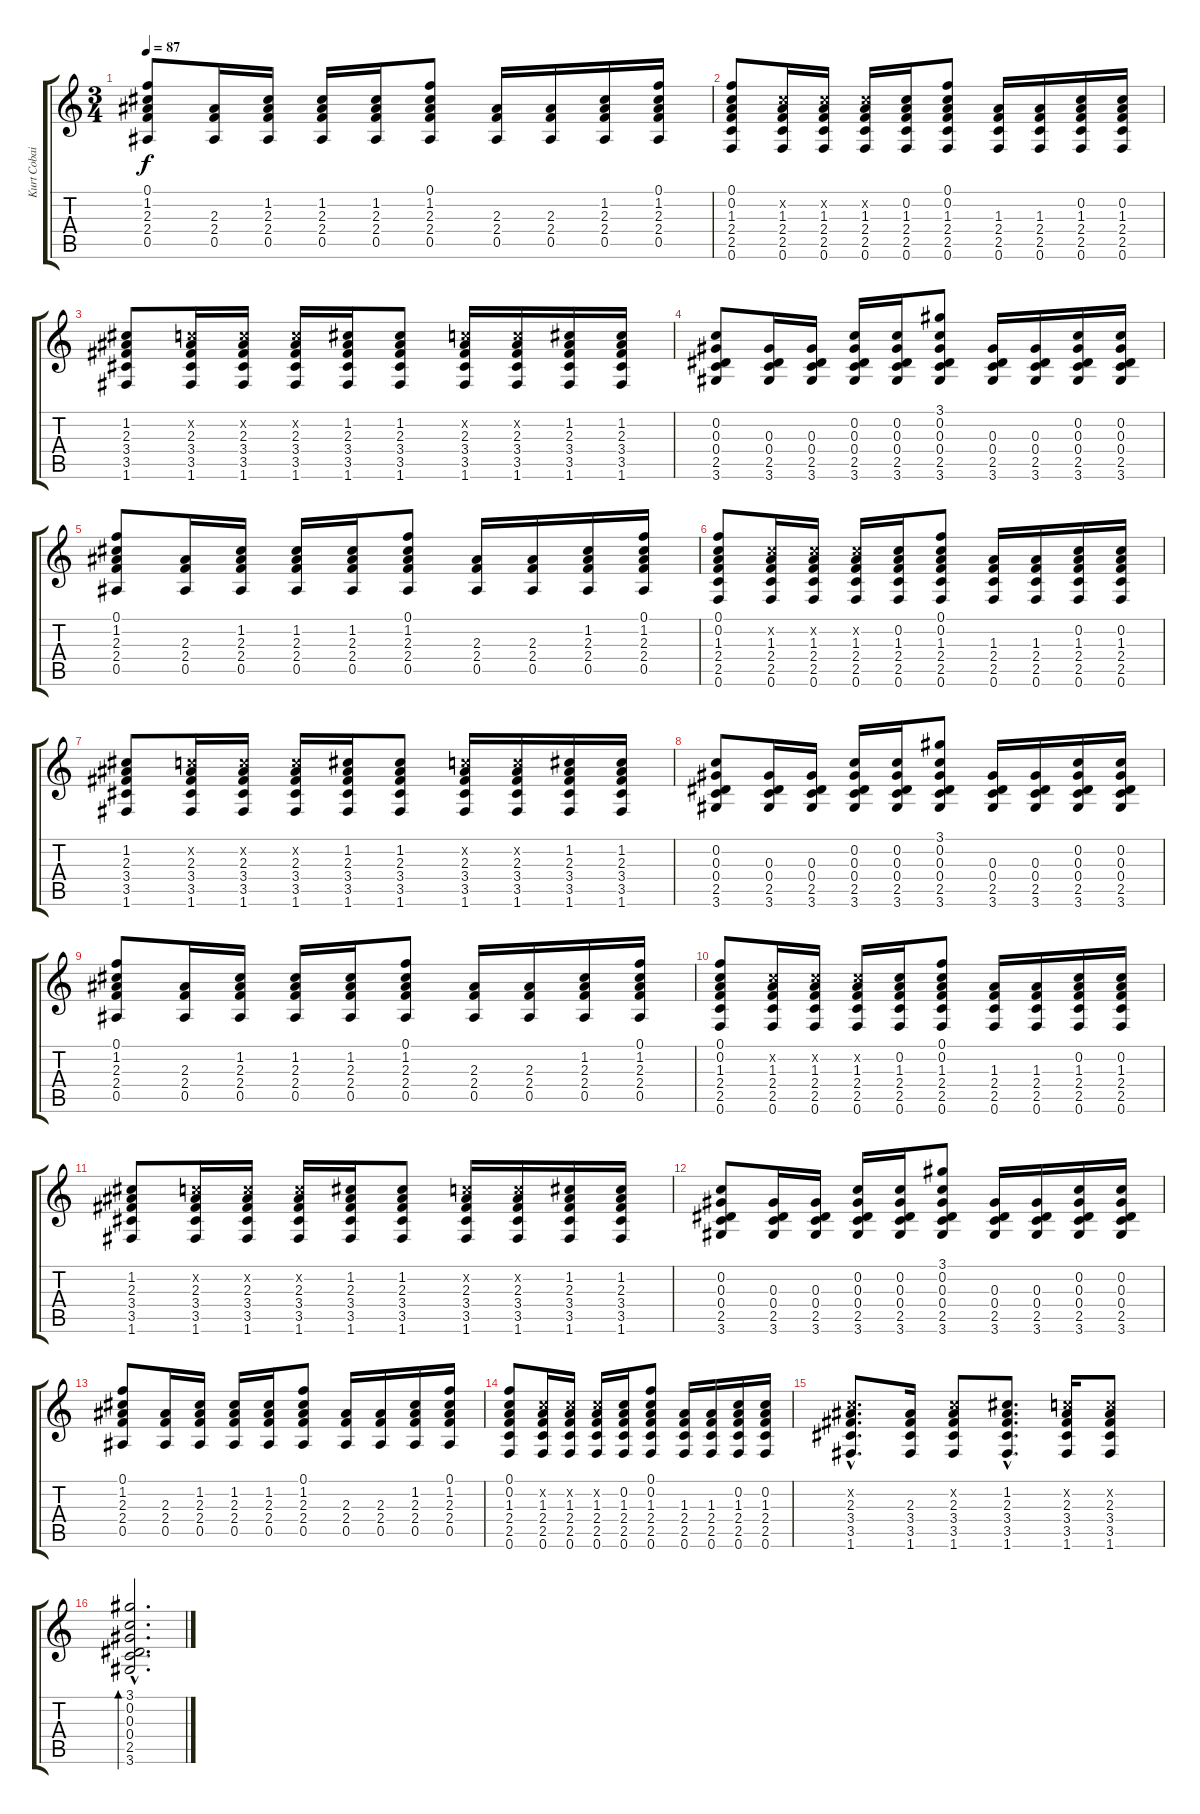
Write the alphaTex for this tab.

\track ("Kurt Cobain (alias Blake)" "Kurt Cobai") {instrument acousticguitarsteel}
\staff {score tabs}
\tuning (F4 C4 Ab3 Eb3 Bb2 F2) {hide}
\ts (3 4)
\tempo 87
\clef g2
\ks c
(0.1 1.2 2.3 2.4 0.5).8{dy f} (2.3 2.4 0.5).16 (1.2 2.3 2.4 0.5).16 (1.2 2.3 2.4 0.5).16 (1.2 2.3 2.4 0.5).16 (0.1 1.2 2.3 2.4 0.5).8 (2.3 2.4 0.5).16 (2.3 2.4 0.5).16 (1.2 2.3 2.4 0.5).16 (0.1 1.2 2.3 2.4 0.5).16 |
(0.1 0.2 1.3 2.4 2.5 0.6).8 (0.2{x} 1.3 2.4 2.5 0.6).16 (0.2{x} 1.3 2.4 2.5 0.6).16 (0.2{x} 1.3 2.4 2.5 0.6).16 (0.2 1.3 2.4 2.5 0.6).16 (0.1 0.2 1.3 2.4 2.5 0.6).8 (1.3 2.4 2.5 0.6).16 (1.3 2.4 2.5 0.6).16 (0.2 1.3 2.4 2.5 0.6).16 (0.2 1.3 2.4 2.5 0.6).16 |
(1.2 2.3 3.4 3.5 1.6).8 (0.2{x} 2.3 3.4 3.5 1.6).16 (0.2{x} 2.3 3.4 3.5 1.6).16 (0.2{x} 2.3 3.4 3.5 1.6).16 (1.2 2.3 3.4 3.5 1.6).16 (1.2 2.3 3.4 3.5 1.6).8 (0.2{x} 2.3 3.4 3.5 1.6).16 (0.2{x} 2.3 3.4 3.5 1.6).16 (1.2 2.3 3.4 3.5 1.6).16 (1.2 2.3 3.4 3.5 1.6).16 |
(0.2 0.3 0.4 2.5 3.6).8 (0.3 0.4 2.5 3.6).16 (0.3 0.4 2.5 3.6).16 (0.2 0.3 0.4 2.5 3.6).16 (0.2 0.3 0.4 2.5 3.6).16 (3.1 0.2 0.3 0.4 2.5 3.6).8 (0.3 0.4 2.5 3.6).16 (0.3 0.4 2.5 3.6).16 (0.2 0.3 0.4 2.5 3.6).16 (0.2 0.3 0.4 2.5 3.6).16 |
(0.1 1.2 2.3 2.4 0.5).8 (2.3 2.4 0.5).16 (1.2 2.3 2.4 0.5).16 (1.2 2.3 2.4 0.5).16 (1.2 2.3 2.4 0.5).16 (0.1 1.2 2.3 2.4 0.5).8 (2.3 2.4 0.5).16 (2.3 2.4 0.5).16 (1.2 2.3 2.4 0.5).16 (0.1 1.2 2.3 2.4 0.5).16 |
(0.1 0.2 1.3 2.4 2.5 0.6).8 (0.2{x} 1.3 2.4 2.5 0.6).16 (0.2{x} 1.3 2.4 2.5 0.6).16 (0.2{x} 1.3 2.4 2.5 0.6).16 (0.2 1.3 2.4 2.5 0.6).16 (0.1 0.2 1.3 2.4 2.5 0.6).8 (1.3 2.4 2.5 0.6).16 (1.3 2.4 2.5 0.6).16 (0.2 1.3 2.4 2.5 0.6).16 (0.2 1.3 2.4 2.5 0.6).16 |
(1.2 2.3 3.4 3.5 1.6).8 (0.2{x} 2.3 3.4 3.5 1.6).16 (0.2{x} 2.3 3.4 3.5 1.6).16 (0.2{x} 2.3 3.4 3.5 1.6).16 (1.2 2.3 3.4 3.5 1.6).16 (1.2 2.3 3.4 3.5 1.6).8 (0.2{x} 2.3 3.4 3.5 1.6).16 (0.2{x} 2.3 3.4 3.5 1.6).16 (1.2 2.3 3.4 3.5 1.6).16 (1.2 2.3 3.4 3.5 1.6).16 |
(0.2 0.3 0.4 2.5 3.6).8 (0.3 0.4 2.5 3.6).16 (0.3 0.4 2.5 3.6).16 (0.2 0.3 0.4 2.5 3.6).16 (0.2 0.3 0.4 2.5 3.6).16 (3.1 0.2 0.3 0.4 2.5 3.6).8 (0.3 0.4 2.5 3.6).16 (0.3 0.4 2.5 3.6).16 (0.2 0.3 0.4 2.5 3.6).16 (0.2 0.3 0.4 2.5 3.6).16 |
(0.1 1.2 2.3 2.4 0.5).8 (2.3 2.4 0.5).16 (1.2 2.3 2.4 0.5).16 (1.2 2.3 2.4 0.5).16 (1.2 2.3 2.4 0.5).16 (0.1 1.2 2.3 2.4 0.5).8 (2.3 2.4 0.5).16 (2.3 2.4 0.5).16 (1.2 2.3 2.4 0.5).16 (0.1 1.2 2.3 2.4 0.5).16 |
(0.1 0.2 1.3 2.4 2.5 0.6).8 (0.2{x} 1.3 2.4 2.5 0.6).16 (0.2{x} 1.3 2.4 2.5 0.6).16 (0.2{x} 1.3 2.4 2.5 0.6).16 (0.2 1.3 2.4 2.5 0.6).16 (0.1 0.2 1.3 2.4 2.5 0.6).8 (1.3 2.4 2.5 0.6).16 (1.3 2.4 2.5 0.6).16 (0.2 1.3 2.4 2.5 0.6).16 (0.2 1.3 2.4 2.5 0.6).16 |
(1.2 2.3 3.4 3.5 1.6).8 (0.2{x} 2.3 3.4 3.5 1.6).16 (0.2{x} 2.3 3.4 3.5 1.6).16 (0.2{x} 2.3 3.4 3.5 1.6).16 (1.2 2.3 3.4 3.5 1.6).16 (1.2 2.3 3.4 3.5 1.6).8 (0.2{x} 2.3 3.4 3.5 1.6).16 (0.2{x} 2.3 3.4 3.5 1.6).16 (1.2 2.3 3.4 3.5 1.6).16 (1.2 2.3 3.4 3.5 1.6).16 |
(0.2 0.3 0.4 2.5 3.6).8 (0.3 0.4 2.5 3.6).16 (0.3 0.4 2.5 3.6).16 (0.2 0.3 0.4 2.5 3.6).16 (0.2 0.3 0.4 2.5 3.6).16 (3.1 0.2 0.3 0.4 2.5 3.6).8 (0.3 0.4 2.5 3.6).16 (0.3 0.4 2.5 3.6).16 (0.2 0.3 0.4 2.5 3.6).16 (0.2 0.3 0.4 2.5 3.6).16 |
(0.1 1.2 2.3 2.4 0.5).8 (2.3 2.4 0.5).16 (1.2 2.3 2.4 0.5).16 (1.2 2.3 2.4 0.5).16 (1.2 2.3 2.4 0.5).16 (0.1 1.2 2.3 2.4 0.5).8 (2.3 2.4 0.5).16 (2.3 2.4 0.5).16 (1.2 2.3 2.4 0.5).16 (0.1 1.2 2.3 2.4 0.5).16 |
(0.1 0.2 1.3 2.4 2.5 0.6).8 (0.2{x} 1.3 2.4 2.5 0.6).16 (0.2{x} 1.3 2.4 2.5 0.6).16 (0.2{x} 1.3 2.4 2.5 0.6).16 (0.2 1.3 2.4 2.5 0.6).16 (0.1 0.2 1.3 2.4 2.5 0.6).8 (1.3 2.4 2.5 0.6).16 (1.3 2.4 2.5 0.6).16 (0.2 1.3 2.4 2.5 0.6).16 (0.2 1.3 2.4 2.5 0.6).16 |
(0.2{hac x} 2.3{hac} 3.4{hac} 3.5{hac} 1.6{hac}).8{d} (2.3 3.4 3.5 1.6).16 (0.2{x} 2.3 3.4 3.5 1.6).8 (1.2{hac} 2.3{hac} 3.4{hac} 3.5{hac} 1.6{hac}).8{d} (0.2{x} 2.3 3.4 3.5 1.6).16 (0.2{x} 2.3 3.4 3.5 1.6).8 |
(3.1{hac} 0.2{hac} 0.3{hac} 0.4{hac} 2.5{hac} 3.6{hac}).2{d bd 60}
